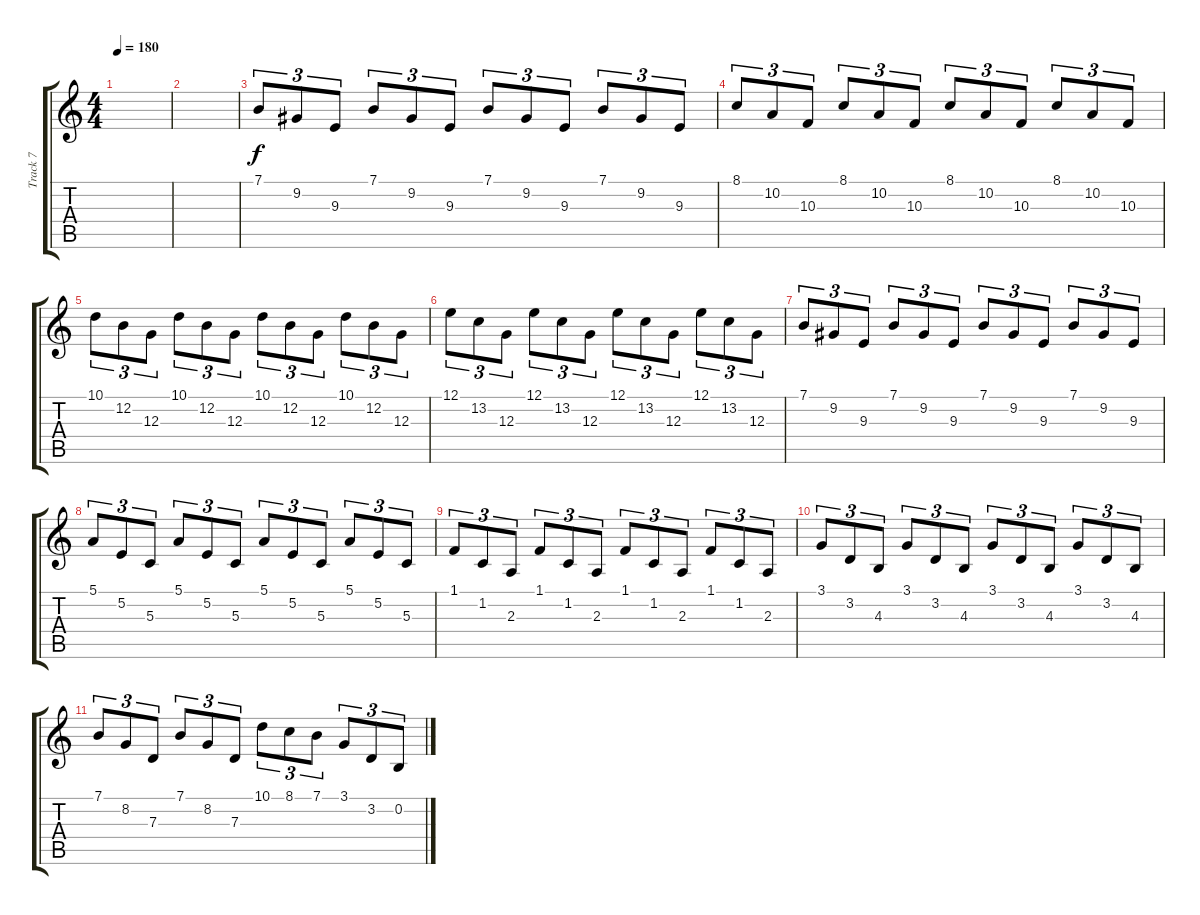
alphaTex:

\track ("Track 7" "Track 7") {instrument accordion}
\staff {score tabs}
\tuning (E4 B3 G3 D3 A2 E2) {hide}
\ts (4 4)
\tempo 180
\clef g2
\ks c
|
|
7.1.8{tu (3 2)} 9.2.8{tu (3 2)} 9.3.8{tu (3 2)} 7.1.8{tu (3 2)} 9.2.8{tu (3 2)} 9.3.8{tu (3 2)} 7.1.8{tu (3 2)} 9.2.8{tu (3 2)} 9.3.8{tu (3 2)} 7.1.8{tu (3 2)} 9.2.8{tu (3 2)} 9.3.8{tu (3 2)} |
8.1.8{tu (3 2)} 10.2.8{tu (3 2)} 10.3.8{tu (3 2)} 8.1.8{tu (3 2)} 10.2.8{tu (3 2)} 10.3.8{tu (3 2)} 8.1.8{tu (3 2)} 10.2.8{tu (3 2)} 10.3.8{tu (3 2)} 8.1.8{tu (3 2)} 10.2.8{tu (3 2)} 10.3.8{tu (3 2)} |
10.1.8{tu (3 2)} 12.2.8{tu (3 2)} 12.3.8{tu (3 2)} 10.1.8{tu (3 2)} 12.2.8{tu (3 2)} 12.3.8{tu (3 2)} 10.1.8{tu (3 2)} 12.2.8{tu (3 2)} 12.3.8{tu (3 2)} 10.1.8{tu (3 2)} 12.2.8{tu (3 2)} 12.3.8{tu (3 2)} |
12.1.8{tu (3 2)} 13.2.8{tu (3 2)} 12.3.8{tu (3 2)} 12.1.8{tu (3 2)} 13.2.8{tu (3 2)} 12.3.8{tu (3 2)} 12.1.8{tu (3 2)} 13.2.8{tu (3 2)} 12.3.8{tu (3 2)} 12.1.8{tu (3 2)} 13.2.8{tu (3 2)} 12.3.8{tu (3 2)} |
7.1.8{tu (3 2)} 9.2.8{tu (3 2)} 9.3.8{tu (3 2)} 7.1.8{tu (3 2)} 9.2.8{tu (3 2)} 9.3.8{tu (3 2)} 7.1.8{tu (3 2)} 9.2.8{tu (3 2)} 9.3.8{tu (3 2)} 7.1.8{tu (3 2)} 9.2.8{tu (3 2)} 9.3.8{tu (3 2)} |
5.1.8{tu (3 2)} 5.2.8{tu (3 2)} 5.3.8{tu (3 2)} 5.1.8{tu (3 2)} 5.2.8{tu (3 2)} 5.3.8{tu (3 2)} 5.1.8{tu (3 2)} 5.2.8{tu (3 2)} 5.3.8{tu (3 2)} 5.1.8{tu (3 2)} 5.2.8{tu (3 2)} 5.3.8{tu (3 2)} |
1.1.8{tu (3 2)} 1.2.8{tu (3 2)} 2.3.8{tu (3 2)} 1.1.8{tu (3 2)} 1.2.8{tu (3 2)} 2.3.8{tu (3 2)} 1.1.8{tu (3 2)} 1.2.8{tu (3 2)} 2.3.8{tu (3 2)} 1.1.8{tu (3 2)} 1.2.8{tu (3 2)} 2.3.8{tu (3 2)} |
3.1.8{tu (3 2)} 3.2.8{tu (3 2)} 4.3.8{tu (3 2)} 3.1.8{tu (3 2)} 3.2.8{tu (3 2)} 4.3.8{tu (3 2)} 3.1.8{tu (3 2)} 3.2.8{tu (3 2)} 4.3.8{tu (3 2)} 3.1.8{tu (3 2)} 3.2.8{tu (3 2)} 4.3.8{tu (3 2)} |
7.1.8{tu (3 2)} 8.2.8{tu (3 2)} 7.3.8{tu (3 2)} 7.1.8{tu (3 2)} 8.2.8{tu (3 2)} 7.3.8{tu (3 2)} 10.1.8{tu (3 2)} 8.1.8{tu (3 2)} 7.1.8{tu (3 2)} 3.1.8{tu (3 2)} 3.2.8{tu (3 2)} 0.2.8{tu (3 2)}
